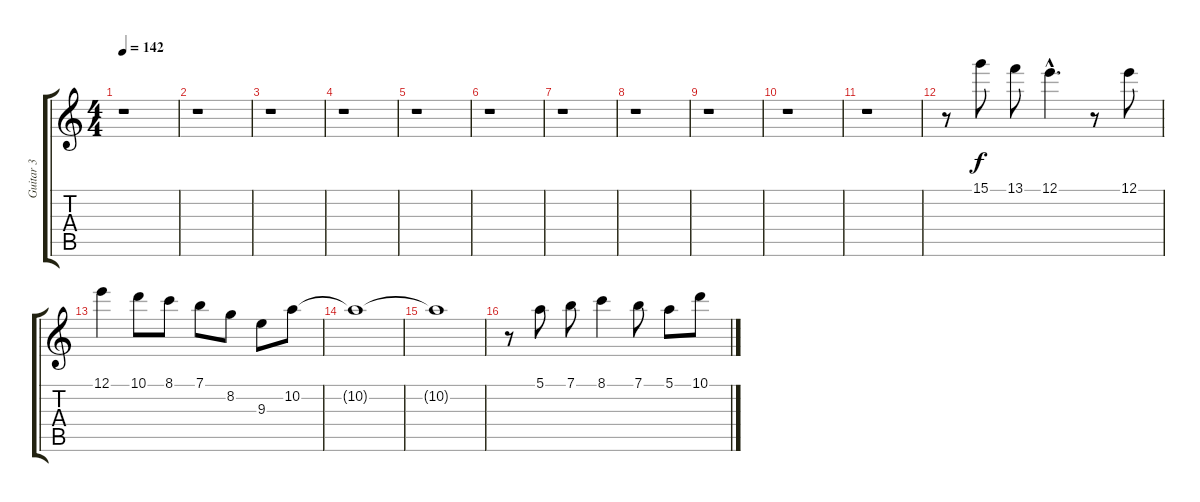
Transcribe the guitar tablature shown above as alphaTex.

\track ("Guitar 3" "Guitar 3") {instrument overdrivenguitar}
\staff {score tabs}
\tuning (E4 B3 G3 D3 A2 E2) {hide}
\ts (4 4)
\tempo 142
\clef g2
\ks c
r.1{dy f} |
r.1 |
r.1 |
r.1 |
r.1 |
r.1 |
r.1 |
r.1 |
r.1 |
r.1 |
r.1 |
r.8 15.1.8 13.1.8 12.1{hac}.4{d} r.8 12.1.8 |
12.1.4 10.1.8 8.1.8 7.1.8 8.2.8 9.3.8 10.2.8 |
10.2{t}.1 |
10.2{t}.1 |
r.8 5.1.8{volume 14} 7.1.8 8.1.4 7.1.8 5.1.8 10.1.8
